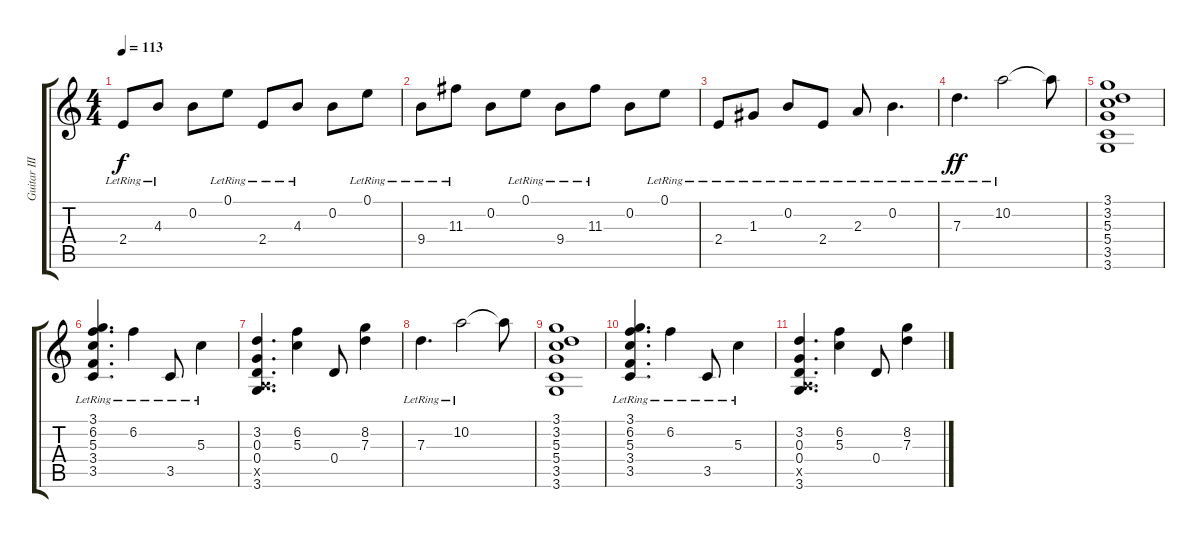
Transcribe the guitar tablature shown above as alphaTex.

\track ("Guitar III" "Guitar III") {instrument acousticguitarsteel}
\staff {score tabs}
\tuning (E4 B3 G3 D3 A2 E2) {hide}
\ts (4 4)
\tempo 113
\clef g2
\ks c
2.4{lr}.8{dy f} 4.3{lr}.8 0.2.8 0.1{lr}.8 2.4{lr}.8 4.3{lr}.8 0.2.8 0.1{lr}.8 |
9.4{lr}.8 11.3{lr}.8 0.2.8 0.1{lr}.8 9.4{lr}.8 11.3{lr}.8 0.2.8 0.1{lr}.8 |
2.4{lr}.8 1.3{lr}.8 0.2{lr}.8 2.4{lr}.8 2.3{lr}.8 0.2{lr}.4{d} |
7.3{lr}.4{d dy ff} 10.2{lr}.2 10.2{t}.8 |
(3.1 3.2 5.3 5.4 3.5 3.6).1 |
(3.1{lr} 6.2{lr} 5.3{lr} 3.4{lr} 3.5{lr}).4{d} 6.2{lr}.4 3.5{lr}.8 5.3{lr}.4 |
(3.2 0.3 0.4 0.5{x} 3.6).4{d} (6.2 5.3).4 0.4.8 (8.2 7.3).4 |
7.3{lr}.4{d} 10.2{lr}.2 10.2{t}.8 |
(3.1 3.2 5.3 5.4 3.5 3.6).1 |
(3.1{lr} 6.2{lr} 5.3{lr} 3.4{lr} 3.5{lr}).4{d} 6.2{lr}.4 3.5{lr}.8 5.3{lr}.4 |
(3.2 0.3 0.4 0.5{x} 3.6).4{d} (6.2 5.3).4 0.4.8 (8.2 7.3).4
